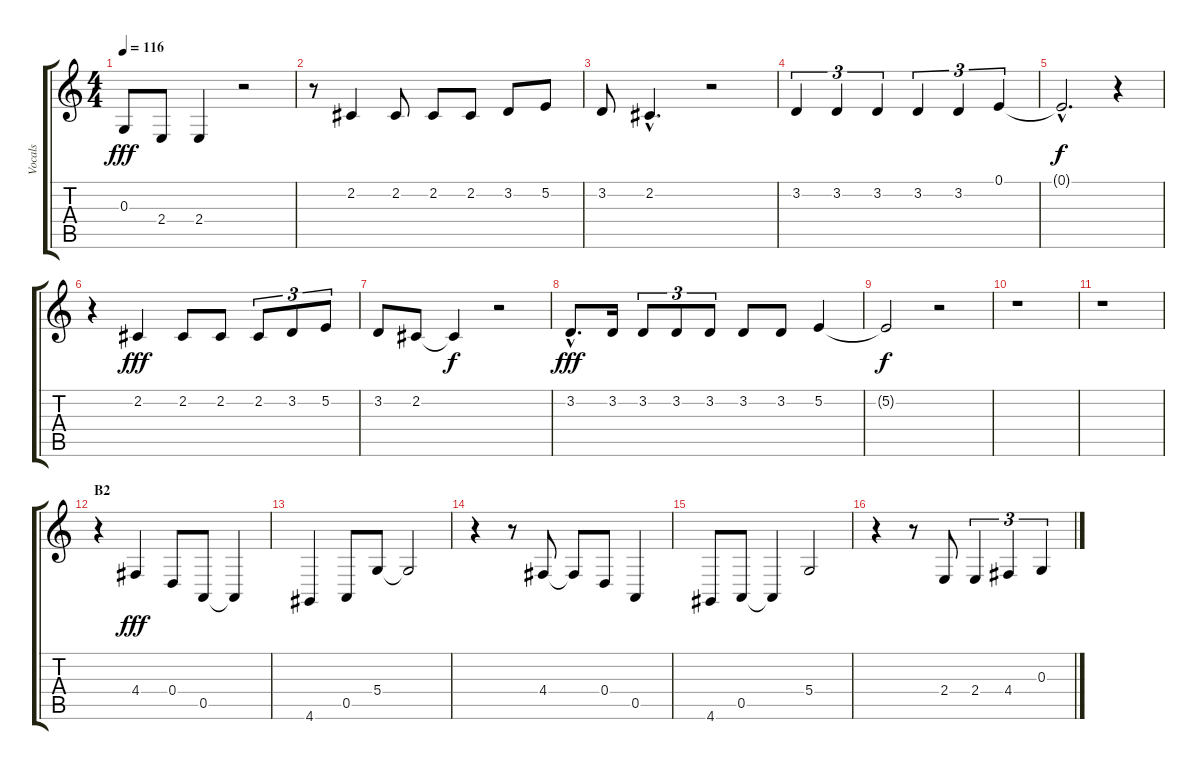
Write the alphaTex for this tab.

\track ("Vocals" "Vocals") {instrument lead6voice}
\staff {score tabs}
\tuning (E4 B3 G3 D3 A2 E2) {hide}
\ts (4 4)
\tempo 116
\clef g2
\ks c
0.3.8{dy fff} 2.4.8 2.4.4 r.2 |
r.8 2.2.4 2.2.8 2.2.8 2.2.8 3.2.8 5.2.8 |
3.2.8 2.2{hac}.4{d} r.2 |
3.2.4{tu (3 2)} 3.2.4{tu (3 2)} 3.2.4{tu (3 2)} 3.2.4{tu (3 2)} 3.2.4{tu (3 2)} 0.1.4{tu (3 2)} |
0.1{hac t}.2{d dy f} r.4 |
r.4 2.2.4{dy fff} 2.2.8 2.2.8 2.2.8{tu (3 2)} 3.2.8{tu (3 2)} 5.2.8{tu (3 2)} |
3.2.8 2.2.8 2.2{t}.4{dy f} r.2 |
3.2{hac}.8{d dy fff} 3.2.16 3.2.8{tu (3 2)} 3.2.8{tu (3 2)} 3.2.8{tu (3 2)} 3.2.8 3.2.8 5.2.4 |
5.2{t}.2{dy f} r.2 |
r.1 |
r.1 |
\section ("" "B2")
r.4 4.4.4{dy fff} 0.4.8 0.5.8 0.5{t}.4 |
4.6.4 0.5.8 5.4.8 5.4{t}.2 |
r.4 r.8 4.4.8 4.4{t}.8 0.4.8 0.5.4 |
4.6.8 0.5.8 0.5{t}.4 5.4.2 |
r.4 r.8 2.4.8 2.4.4{tu (3 2)} 4.4.4{tu (3 2)} 0.3.4{tu (3 2)}
